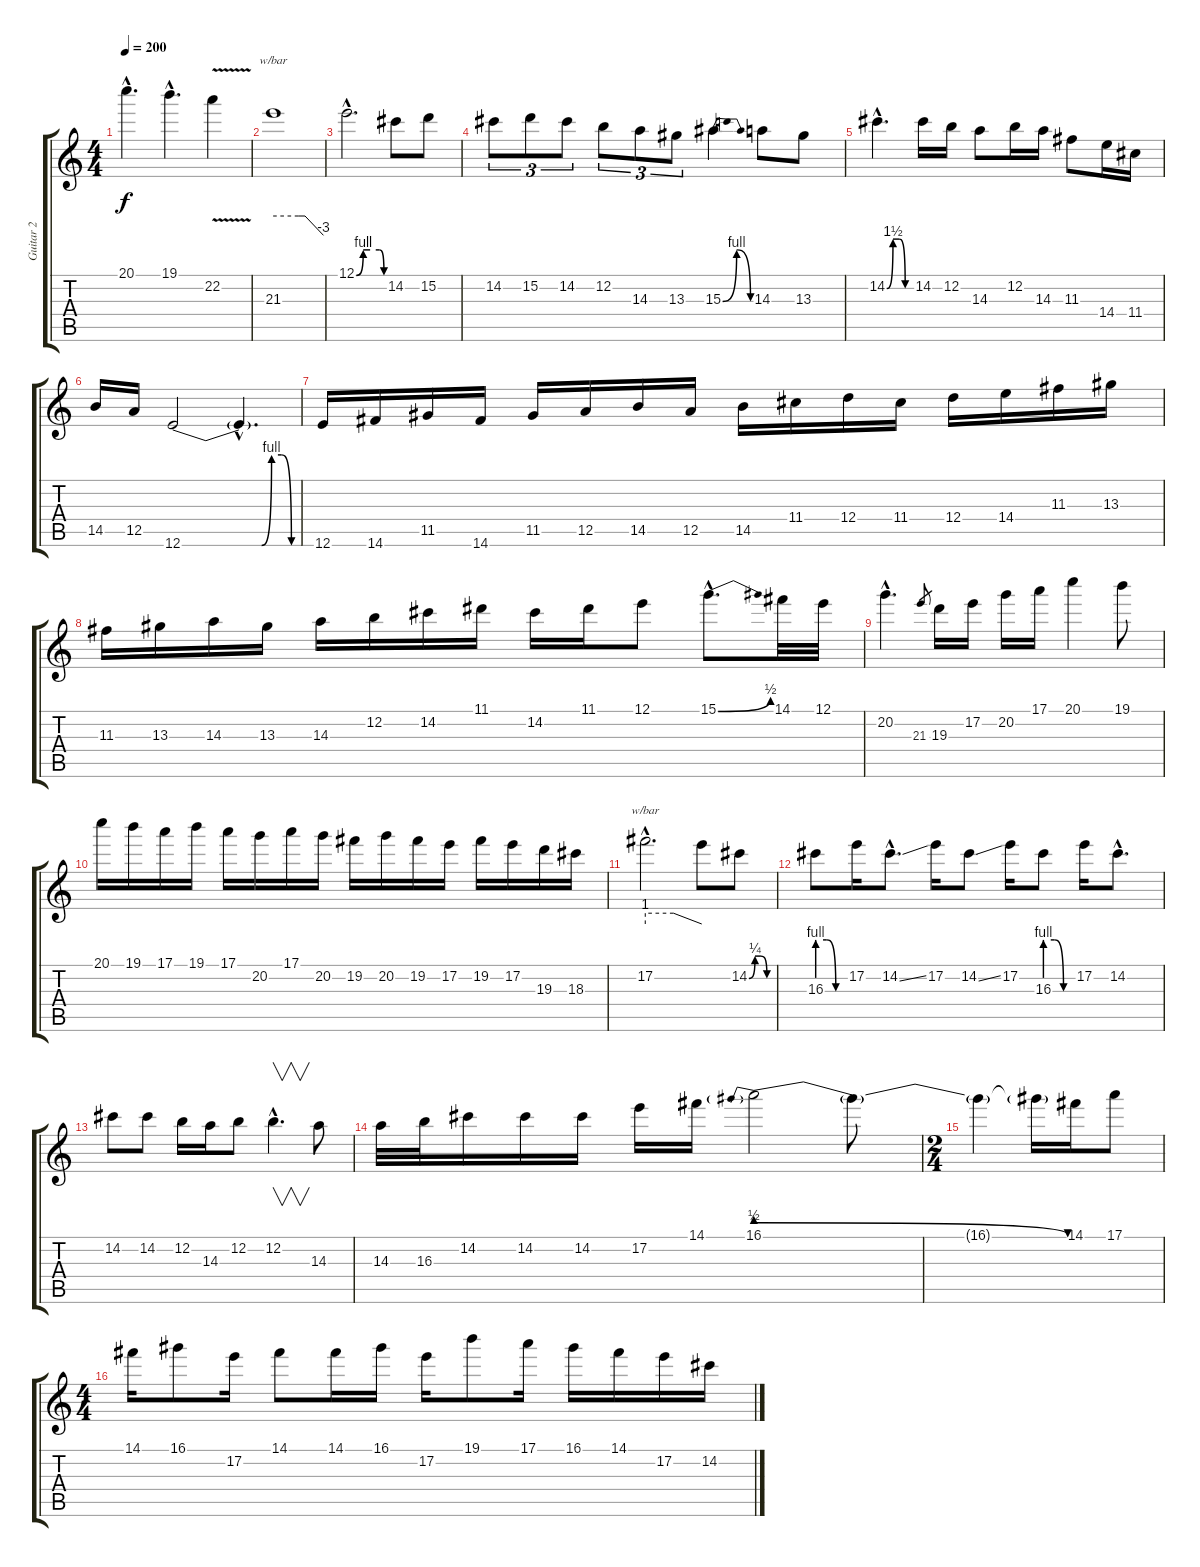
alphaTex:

\track ("Guitar 2" "Guitar 2") {instrument distortionguitar}
\staff {score tabs}
\tuning (E4 B3 G3 D3 A2 E2) {hide}
\ts (4 4)
\tempo 200
\clef g2
\ks c
20.1{hac}.4{d dy f} 19.1{hac}.4{d} 22.2{v}.4 |
21.3.1{tbe (custom default 0 0 30 0 38 0 60 -12)} |
12.1{be (custom 0 0 15 4 30 4 50 4 60 0) hac}.2{d} 14.2.8 15.2.8 |
14.2.8{tu (3 2)} 15.2.8{tu (3 2)} 14.2.8{tu (3 2)} 12.2.8{tu (3 2)} 14.3.8{tu (3 2)} 13.3.8{tu (3 2)} 15.3{be (bendrelease 0 0 25 4 35 4 60 0)}.4 14.3.8 13.3.8 |
14.2{be (custom 0 0 15 6 30 6 45 0 60 0) hac}.4{d} 14.2.16 12.2.16 14.3.8 12.2.16 14.3.16 11.3.8 14.4.16 11.4.16 |
14.5.16 12.5.16 12.6{be (custom 0 0 15 0 30 0 35 0 40 0 45 4 50 4 55 0 60 0)}.2 12.6{hac t}.4{d} |
12.6.16 14.6.16 11.5.16 14.6.16 11.5.16 12.5.16 14.5.16 12.5.16 14.5.16 11.4.16 12.4.16 11.4.16 12.4.16 14.4.16 11.3.16 13.3.16 |
11.3.16 13.3.16 14.3.16 13.3.16 14.3.16 12.2.16 14.2.16 11.1.16 14.2.16 11.1.16 12.1.8 15.1{be (bend 0 0 60 2) hac}.8{d} 14.1.32 12.1.32 |
20.2{hac}.4{d} 21.3.8{gr} 19.3.16 17.2.16 20.2.16 17.1.16 20.1.4 19.1.8 |
20.1.16 19.1.16 17.1.16 19.1.16 17.1.16 20.2.16 17.1.16 20.2.16 19.2.16 20.2.16 19.2.16 17.2.16 19.2.16 17.2.16 19.3.16 18.3.16 |
17.2{hac}.2{d tbe (custom default 0 4 30 4 60 0)} 17.2{t}.8 14.2{be (custom 0 0 15 1 30 1 45 0 60 0)}.8 |
16.3{be (custom 0 4 20 4 40 0 60 0)}.8 17.2.16 14.2{ss hac}.8{d} 17.2.16 14.2{ss}.8 17.2.16 16.3{be (custom 0 4 20 4 40 0 60 0)}.8 17.2.16 14.2{hac}.8{d} |
14.2.8 14.2.8 12.2.16 14.3.16 12.2.8 12.2{hac}.4{v d} 14.3.8 |
14.3.32 16.3.32 14.2.16 14.2.16 14.2.16 17.2.16 14.1.16 16.1{be (prebendrelease 0 2 60 0)}.2 16.1{t}.8 |
\ts (2 4)
16.1{t}.4 16.1{t}.16 14.1.16 17.1.8 |
\ts (4 4)
14.1.16 16.1.8 17.2.16 14.1.8 14.1.16 16.1.16 17.2.16 19.1.8 17.1.16 16.1.16 14.1.16 17.2.16 14.2.16
